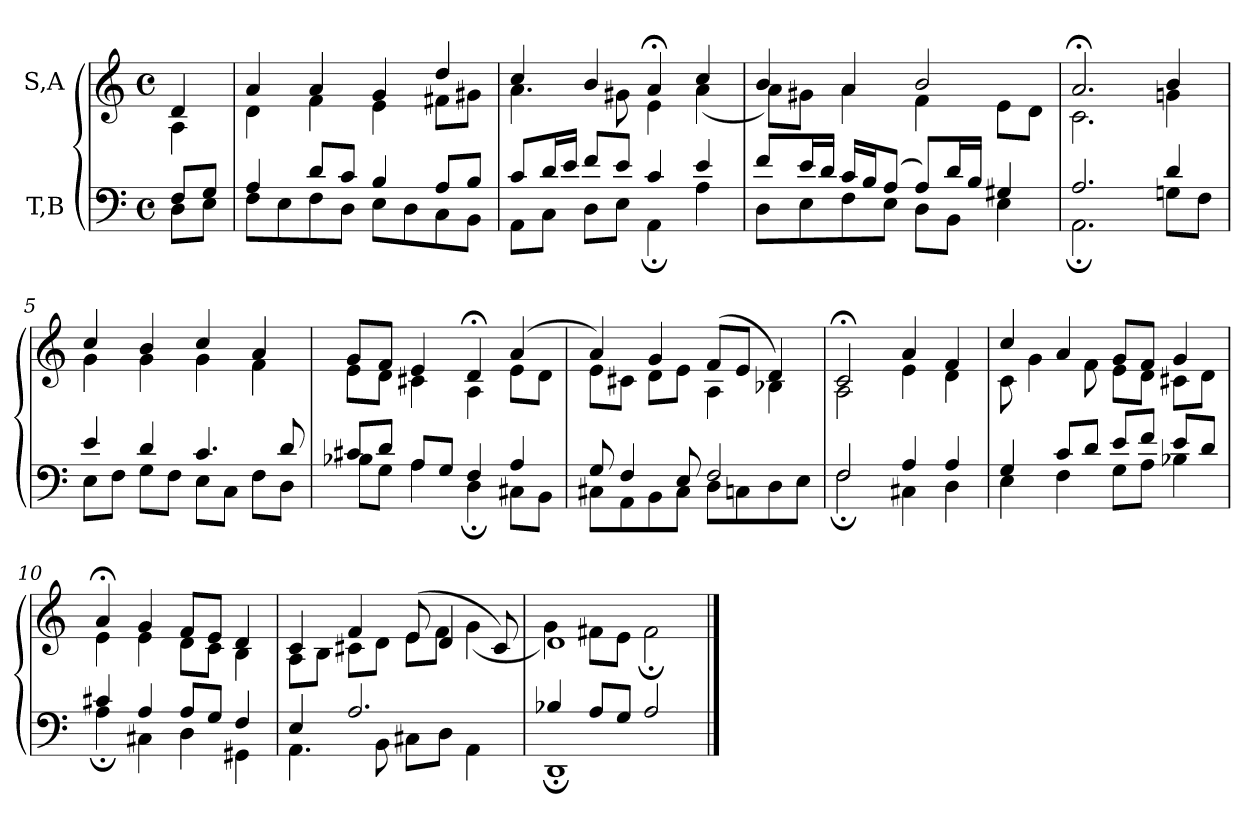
**kern	**kern
*part2	*part1
*staff2	*staff1
*I"T,B	*I"S,A
*clefF4	*clefG2
*k[]	*k[]
*M4/4	*M4/4
*met(c)	*met(c)
=	=
*^	*^
8FL	8DL	4d	4A
8GJ	8EJ	.	.
=1	=1	=1	=1
4A	8FL	4a	4d
.	8E	.	.
8dL	8F	4a	4f
8cJ	8DJ	.	.
4B	8EL	4g	4e
.	8D	.	.
8AL	8C	4dd	8f#XL
8BJ	8BBJ	.	8g#XJ
=2	=2	=2	=2
8cL	8AAL	4cc	4.a
16dL	8CJ	.	.
16eJJ	.	.	.
8fL	8DL	4b	.
8eJ	8EJ	.	8g#X
4c	4AA;	4a;<	4e
4e	4A	4cc	(<4a
=3	=3	=3	=3
8fL	8DL	4b	8aL)
16eL	8E	.	8g#XJ
16dJJ	.	.	.
16cLL	8F	4a	4a
16BJ	.	.	.
(>8AJ	8EJ	.	.
8AL)	8DL	2b	4f
16dL	8BBJ	.	.
16BJJ	.	.	.
4G#X	4E	.	8eL
.	.	.	8dJ
=4	=4	=4	=4
2.A	2.AA;	2.a;<	2.c
4d	8GnL	4b	4gn
.	8FJ	.	.
=5	=5	=5	=5
4e	8EL	4cc	4g
.	8FJ	.	.
4d	8GL	4b	4g
.	8FJ	.	.
4.c	8EL	4cc	4g
.	8CJ	.	.
.	8FL	4a	4f
8d	8DJ	.	.
=6	=6	=6	=6
8c#XL	8B-XL	8gL	8eL
8dJ	8GJ	8fJ	8dJ
8AL	4A	4e	4c#X
8GJ	.	.	.
4F	4D;	4d;<	4A
4A	8C#XL	(>4a	8eL
.	8BBJ	.	8dJ
=7	=7	=7	=7
8G	8C#XL	4a)	8eL
4F	8AA	.	8c#XJ
.	8BB	4g	8dL
8E	8C#J	.	8eJ
2F	8DL	(>8fL	4A
.	8Cn	8eJ	.
.	8D	4d)	4B-X
.	8EJ	.	.
=8	=8	=8	=8
2F	2F;	2c;<	2A
4A	4C#X	4a	4e
4A	4D	4f	4d
=9	=9	=9	=9
4G	4E	4cc	8c
.	.	.	4g
8cL	4F	4a	.
8dJ	.	.	8f
8eL	8GL	8gL	8eL
8fJ	8AJ	8fJ	8dJ
8eL	4B-X	4g	8c#XL
8dJ	.	.	8dJ
=10	=10	=10	=10
4c#X	4A;	4a;<	4e
4A	4C#X	4g	4e
8AL	4D	8fL	8dL
8GJ	.	8eJ	8cJ
4F	4GG#X	4d	4B
=11	=11	=11	=11
4E	4.AA	4c	8AL
.	.	.	8BJ
2.A	.	4f	8c#XL
.	8BB	.	8dJ
.	8C#XL	(>8e	8eL
.	8DJ	4d	8fJ
.	4AA	.	(<4g
.	.	8c#)	.
=12	=12	=12	=12
4B-X	1DD;	1d	4g)
8AL	.	.	8f#XL
8GJ	.	.	8eJ
2A	.	.	2f#;
*v	*v	*	*
*	*v	*v
==	==
*-	*-
